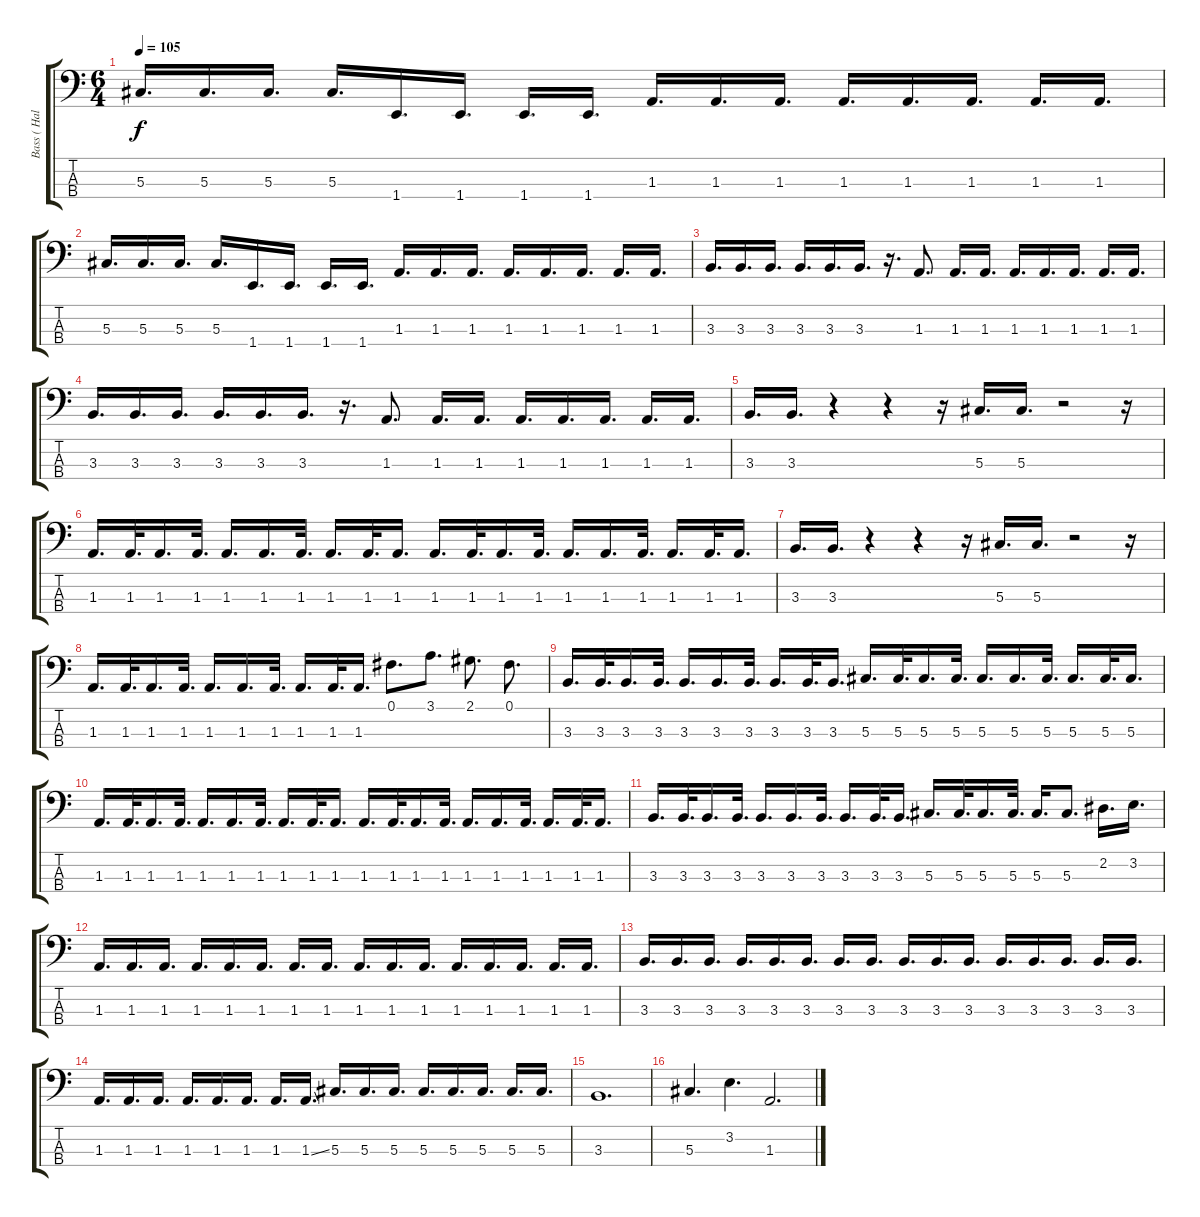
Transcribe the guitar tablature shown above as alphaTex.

\track ("Bass ( Half Step Down )" "Bass ( Hal") {instrument electricbasspick}
\staff {score tabs}
\tuning (Gb2 Db2 Ab1 Eb1) {hide}
\ts (6 4)
\tempo 105
\clef f4
\ks c
5.3.16{d dy f} 5.3.16{d} 5.3.16{d} 5.3.16{d} 1.4.16{d} 1.4.16{d} 1.4.16{d} 1.4.16{d} 1.3.16{d} 1.3.16{d} 1.3.16{d} 1.3.16{d} 1.3.16{d} 1.3.16{d} 1.3.16{d} 1.3.16{d} |
5.3.16{d} 5.3.16{d} 5.3.16{d} 5.3.16{d} 1.4.16{d} 1.4.16{d} 1.4.16{d} 1.4.16{d} 1.3.16{d} 1.3.16{d} 1.3.16{d} 1.3.16{d} 1.3.16{d} 1.3.16{d} 1.3.16{d} 1.3.16{d} |
3.3.16{d} 3.3.16{d} 3.3.16{d} 3.3.16{d} 3.3.16{d} 3.3.16{d} r.16{d} 1.3.8{d} 1.3.16{d} 1.3.16{d} 1.3.16{d} 1.3.16{d} 1.3.16{d} 1.3.16{d} 1.3.16{d} |
3.3.16{d} 3.3.16{d} 3.3.16{d} 3.3.16{d} 3.3.16{d} 3.3.16{d} r.16{d} 1.3.8{d} 1.3.16{d} 1.3.16{d} 1.3.16{d} 1.3.16{d} 1.3.16{d} 1.3.16{d} 1.3.16{d} |
3.3.16{d} 3.3.16{d} r.4 r.4 r.16 5.3.16{d} 5.3.16{d} r.2 r.16 |
1.3.16{d} 1.3.32{d} 1.3.16{d} 1.3.32{d} 1.3.16{d} 1.3.16{d} 1.3.32{d} 1.3.16{d} 1.3.32{d} 1.3.16{d} 1.3.16{d} 1.3.32{d} 1.3.16{d} 1.3.32{d} 1.3.16{d} 1.3.16{d} 1.3.32{d} 1.3.16{d} 1.3.32{d} 1.3.16{d} |
3.3.16{d} 3.3.16{d} r.4 r.4 r.16 5.3.16{d} 5.3.16{d} r.2 r.16 |
1.3.16{d} 1.3.32{d} 1.3.16{d} 1.3.32{d} 1.3.16{d} 1.3.16{d} 1.3.32{d} 1.3.16{d} 1.3.32{d} 1.3.16{d} 0.1.8{d} 3.1.8{d} 2.1.8{d} 0.1.8{d} |
3.3.16{d} 3.3.32{d} 3.3.16{d} 3.3.32{d} 3.3.16{d} 3.3.16{d} 3.3.32{d} 3.3.16{d} 3.3.32{d} 3.3.16{d} 5.3.16{d} 5.3.32{d} 5.3.16{d} 5.3.32{d} 5.3.16{d} 5.3.16{d} 5.3.32{d} 5.3.16{d} 5.3.32{d} 5.3.16{d} |
1.3.16{d} 1.3.32{d} 1.3.16{d} 1.3.32{d} 1.3.16{d} 1.3.16{d} 1.3.32{d} 1.3.16{d} 1.3.32{d} 1.3.16{d} 1.3.16{d} 1.3.32{d} 1.3.16{d} 1.3.32{d} 1.3.16{d} 1.3.16{d} 1.3.32{d} 1.3.16{d} 1.3.32{d} 1.3.16{d} |
3.3.16{d} 3.3.32{d} 3.3.16{d} 3.3.32{d} 3.3.16{d} 3.3.16{d} 3.3.32{d} 3.3.16{d} 3.3.32{d} 3.3.16{d} 5.3.16{d} 5.3.32{d} 5.3.16{d} 5.3.32{d} 5.3.16{d} 5.3.8{d} 2.2.16{d} 3.2.16{d} |
1.3.16{d} 1.3.16{d} 1.3.16{d} 1.3.16{d} 1.3.16{d} 1.3.16{d} 1.3.16{d} 1.3.16{d} 1.3.16{d} 1.3.16{d} 1.3.16{d} 1.3.16{d} 1.3.16{d} 1.3.16{d} 1.3.16{d} 1.3.16{d} |
3.3.16{d} 3.3.16{d} 3.3.16{d} 3.3.16{d} 3.3.16{d} 3.3.16{d} 3.3.16{d} 3.3.16{d} 3.3.16{d} 3.3.16{d} 3.3.16{d} 3.3.16{d} 3.3.16{d} 3.3.16{d} 3.3.16{d} 3.3.16{d} |
1.3.16{d} 1.3.16{d} 1.3.16{d} 1.3.16{d} 1.3.16{d} 1.3.16{d} 1.3.16{d} 1.3{ss}.16{d} 5.3.16{d} 5.3.16{d} 5.3.16{d} 5.3.16{d} 5.3.16{d} 5.3.16{d} 5.3.16{d} 5.3.16{d} |
3.3.1{d} |
5.3.4{d} 3.2.4{d} 1.3.2{d}
